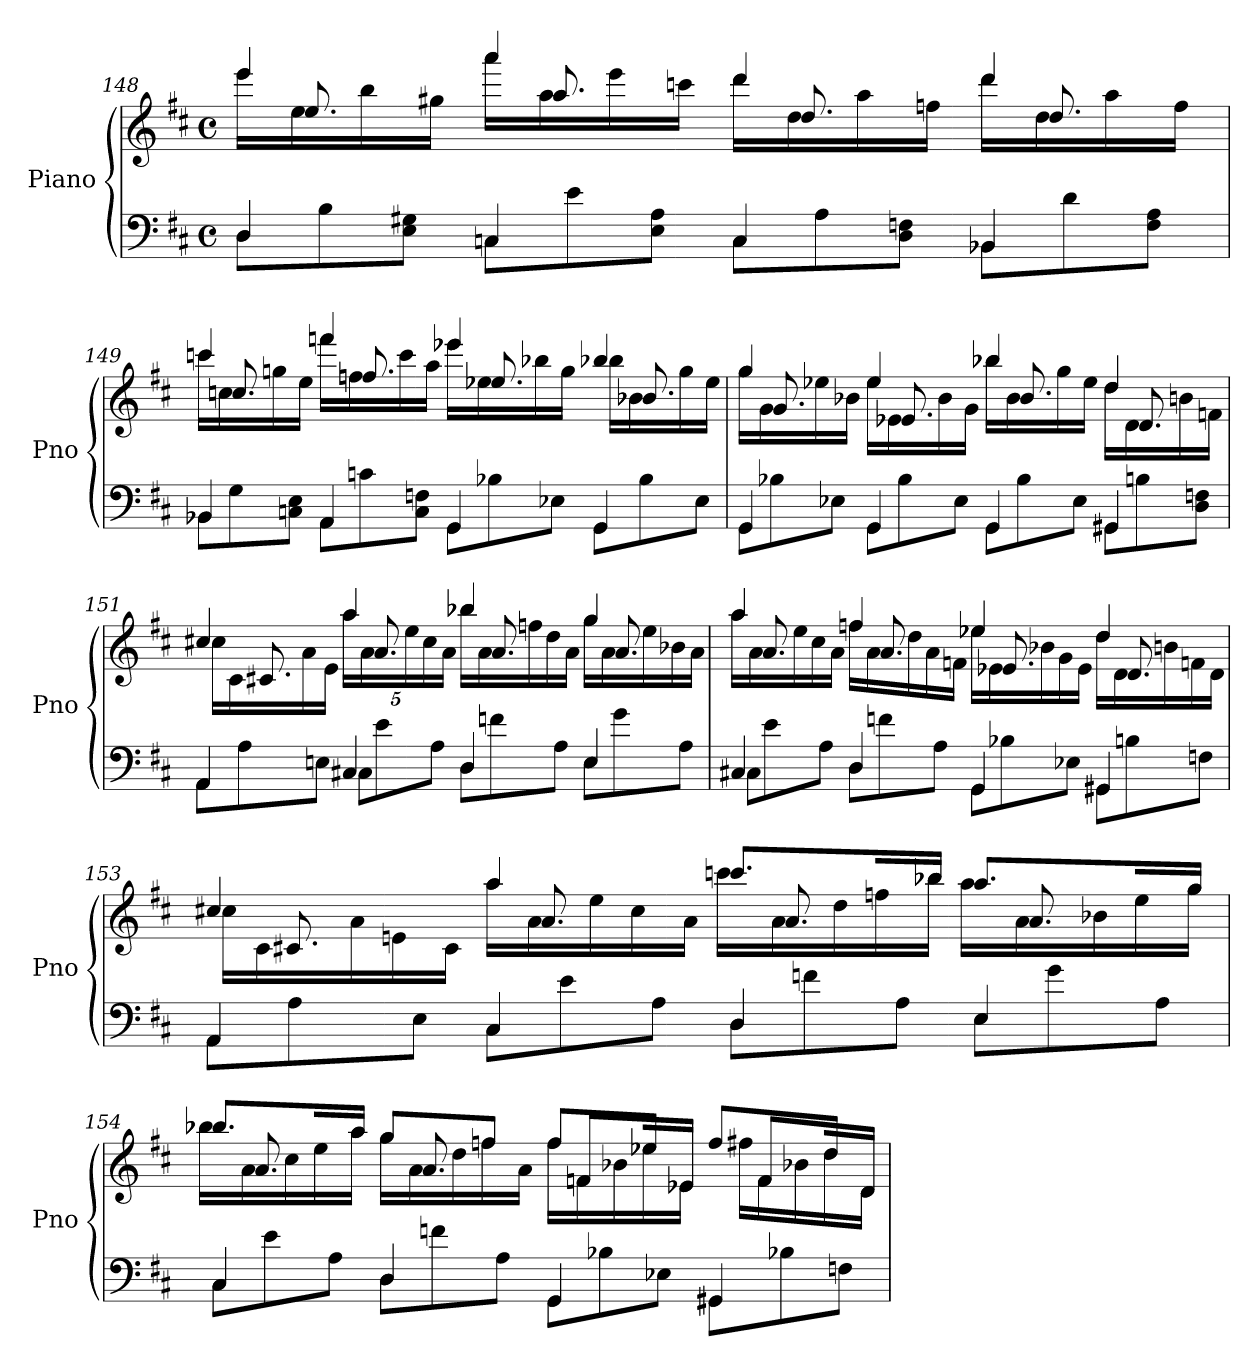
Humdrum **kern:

**kern	**kern
*part1	*part1
*staff2	*staff1
*I"Piano	*
*I'Pno	*
!!LO:LB:g=z
*clefF4	*clefG2
*k[f#c#]	*k[f#c#]
*D:	*D:
*M4/4	*M4/4
*met(c)	*met(c)
=148	=148
*^	*
*	*Xtuplet	*
*	*	*^
*	*	*	*^
4D/	12D\L	4eee/	16eee\LL	16ryy
.	.	.	16ee\	8.ee/
.	12B\	.	.	.
.	.	.	16bb\	.
.	12E\ 12G#X\J	.	.	.
.	.	.	16gg#X\JJ	.
4Cn/	12C\L	4aaa/	16aaa\LL	16ryy
.	.	.	16aa\	8.aa/
.	12e\	.	.	.
.	.	.	16eee\	.
.	12E\ 12A\J	.	.	.
.	.	.	16cccn\JJ	.
4C/	12C\L	4ddd/	16ddd\LL	16ryy
.	.	.	16dd\	8.dd/
.	12A\	.	.	.
.	.	.	16aa\	.
.	12D\ 12Fn\J	.	.	.
.	.	.	16ffn\JJ	.
4BB-X/	12BB-\L	4ddd/	16ddd\LL	16ryy
.	.	.	16dd\	8.dd/
.	12d\	.	.	.
.	.	.	16aa\	.
.	12F\ 12A\J	.	.	.
.	.	.	16ff\JJ	.
=149	=149	=149	=149	=149
4BB-X/	12BB-\L	4cccn/	16ccc\LL	16ryy
.	.	.	16cc\	8.ccn/
.	12G\	.	.	.
.	.	.	16ggn\	.
.	12Cn\ 12E\J	.	.	.
.	.	.	16ee\JJ	.
4AA/	12AA\L	4fffn/	16fff\LL	16ryy
.	.	.	16ff\	8.ffn/
.	12cn\	.	.	.
.	.	.	16ccc\	.
.	12C\ 12Fn\J	.	.	.
.	.	.	16aa\JJ	.
4GG/	12GG\L	4eee-X/	16eee-\LL	16ryy
.	.	.	16ee-\	8.ee-X/
.	12B-X\	.	.	.
.	.	.	16bb-X\	.
.	12E-X\J	.	.	.
.	.	.	16gg\JJ	.
4GG/	12GG\L	4bb-X/	16bb-\LL	16ryy
.	.	.	16b-\	8.b-/
.	12B-\	.	.	.
.	.	.	16gg\	.
.	12E-\J	.	.	.
.	.	.	16ee-\JJ	.
!!LO:PB:g=z	!!	!!
=150	=150	=150	=150	=150
4GG/	12GG\L	4gg/	16gg\LL	16ryy
.	.	.	16g\	8.g/
.	12B-X\	.	.	.
.	.	.	16ee-X\	.
.	12E-X\J	.	.	.
.	.	.	16b-X\JJ	.
4GG/	12GG\L	4ee-/	16ee-\LL	16ryy
.	.	.	16e-\	8.e-X/
.	12B-\	.	.	.
.	.	.	16b-\	.
.	12E-\J	.	.	.
.	.	.	16g\JJ	.
4GG/	12GG\L	4bb-X/	16bb-\LL	16ryy
.	.	.	16b-\	8.b-/
.	12B-\	.	.	.
.	.	.	16gg\	.
.	12E-\J	.	.	.
.	.	.	16ee-\JJ	.
4GG#X/	12GG#\L	4dd/	16dd\LL	16ryy
.	.	.	16d\	8.d/
.	12Bn\	.	.	.
.	.	.	16bn\	.
.	12D\ 12Fn\J	.	.	.
.	.	.	16fn\JJ	.
=151	=151	=151	=151	=151
4AA/	12AA\L	4cc#X/	16cc#\LL	16ryy
.	.	.	16c#\	8.c#X/
.	12A\	.	.	.
.	.	.	16a\	.
.	12En\J	.	.	.
.	.	.	16e\JJ	.
*	*	*	*Xbrackettup	*
4C#X/	12C#\L	4aa/	20aa\LL	20ryy
.	.	.	20a\	10.a/
.	12e\	.	.	.
.	.	.	20ee\	.
.	.	.	20cc#\	.
.	12A\J	.	.	.
.	.	.	20a\JJ	10ryy
*	*	*	*Xtuplet	*
4D/	12D\L	4bb-X/	20bb-\LL	.
.	.	.	20a\	10.a/
.	12fn\	.	.	.
.	.	.	20ffn\	.
.	.	.	20dd\	.
.	12A\J	.	.	.
.	.	.	20a\JJ	10ryy
4E/	12E\L	4gg/	20gg\LL	.
.	.	.	20a\	10.a/
.	12g\	.	.	.
.	.	.	20ee\	.
.	.	.	20b-X\	.
.	12A\J	.	.	.
.	.	.	20a\JJ	20ryy
!!LO:LB:g=z	!!	!!
=152	=152	=152	=152	=152
4C#X/	12C#\L	4aa/	20aa\LL	20ryy
.	.	.	20a\	10.a/
.	12e\	.	.	.
.	.	.	20ee\	.
.	.	.	20cc#\	.
.	12A\J	.	.	.
.	.	.	20a\JJ	10ryy
4D/	12D\L	4ffn/	20ff\LL	.
.	.	.	20a\	10.a/
.	12fn\	.	.	.
.	.	.	20dd\	.
.	.	.	20a\	.
.	12A\J	.	.	.
.	.	.	20fn\JJ	10ryy
4GG/	12GG\L	4ee-X/	20ee-\LL	.
.	.	.	20e-\	10.e-X/
.	12B-X\	.	.	.
.	.	.	20b-X\	.
.	.	.	20g\	.
.	12E-X\J	.	.	.
.	.	.	20e-\JJ	10ryy
4GG#X/	12GG#\L	4dd/	20dd\LL	.
.	.	.	20d\	10.d/
.	12Bn\	.	.	.
.	.	.	20bn\	.
.	.	.	20fn\	.
.	12Fn\J	.	.	.
.	.	.	20d\JJ	20ryy
=153	=153	=153	=153	=153
4AA/	12AA\L	4cc#X/	20cc#\LL	20ryy
.	.	.	20c#\	10.c#X/
.	12A\	.	.	.
.	.	.	20a\	.
.	.	.	20en\	.
.	12E\J	.	.	.
.	.	.	20c#\JJ	10ryy
4C#/	12C#\L	4aa/	20aa\LL	.
.	.	.	20a\	10.a/
.	12e\	.	.	.
.	.	.	20ee\	.
.	.	.	20cc#\	.
.	12A\J	.	.	.
.	.	.	20a\JJ	10ryy
4D/	12D\L	10.cccn/L	20ccc\LL	.
.	.	.	20a\	10.a/
.	12fn\	.	.	.
.	.	.	20dd\	.
.	.	20ryy	20ffn\	.
.	12A\J	.	.	.
.	.	20bb-X/Jk	20bb-\JJ	10ryy
4E/	12E\L	10.aa/L	20aa\LL	.
.	.	.	20a\	10.a/
.	12g\	.	.	.
.	.	.	20b-X\	.
.	.	20ryy	20ee\	.
.	12A\J	.	.	.
.	.	20gg/Jk	20gg\JJ	20ryy
!!LO:LB:g=z	!!	!!
=154	=154	=154	=154	=154
4C#/	12C#\L	10.bb-X/L	20bb-\LL	20ryy
.	.	.	20a\	10.a/
.	12e\	.	.	.
.	.	.	20cc#\	.
.	.	20ryy	20ee\	.
.	12A\J	.	.	.
.	.	20aa/Jk	20aa\JJ	10ryy
4D/	12D\L	10gg/L	20gg\LL	.
.	.	.	20a\	10.a/
.	12fn\	.	.	.
.	.	20ryy	20dd\	.
.	.	10ffn/J	20ff\	.
.	12A\J	.	.	.
.	.	.	20a\JJ	10ryy
4GG/	12GG\L	10ff/L	20ff\LL	.
.	.	.	20f\	10fn/L
.	12B-X\	.	.	.
.	.	20ryy	20b-X\	.
.	.	10ee-X/J	20ee-\	20ryy
.	12E-X\J	.	.	.
.	.	.	20e-\JJ	20e-/Jk
4GG#X/	12GG#\L	10ff/L	20ff#\LL	20ryy
.	.	.	20f\	10f/L
.	12B-X\	.	.	.
.	.	20ryy	20b-X\	.
.	.	10dd/J	20dd\	20ryy
.	12Fn\J	.	.	.
.	.	.	20d\JJ	20d/Jk
*v	*v	*	*	*
*	*v	*v	*v
=	=
*-	*-
